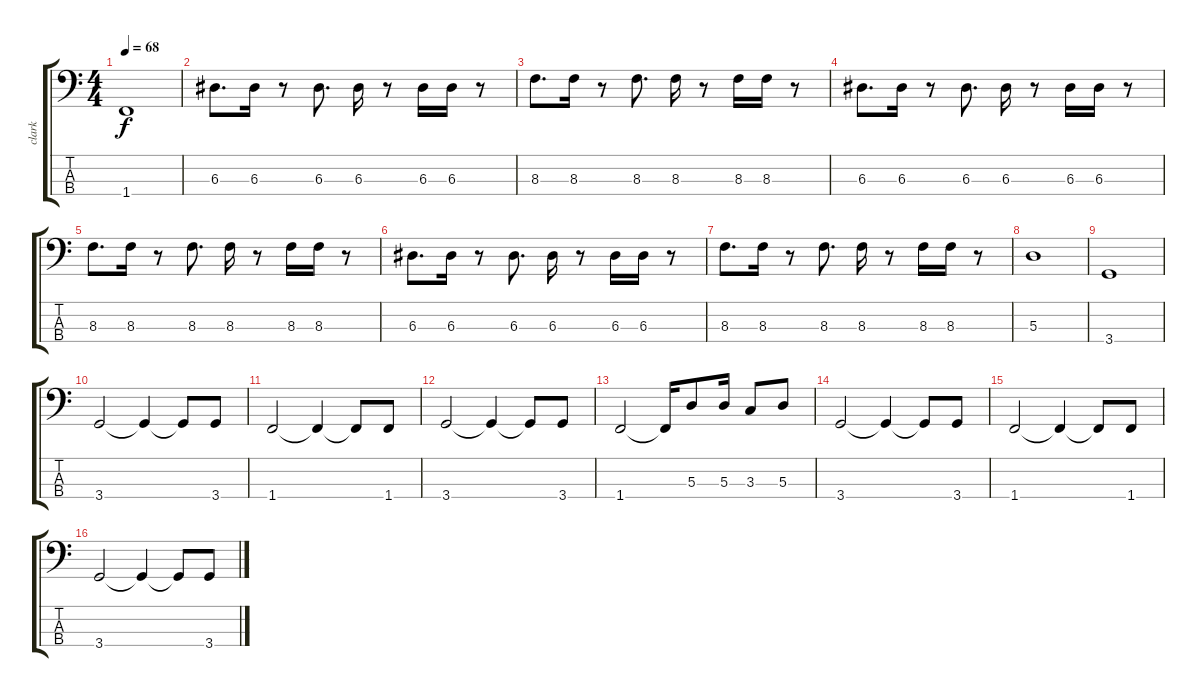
\track ("clark" "clark") {instrument electricbasspick}
\staff {score tabs}
\tuning (G2 D2 A1 E1) {hide}
\ts (4 4)
\tempo 68
\clef f4
\ks c
1.4.1{dy f} |
6.3.8{d} 6.3.16 r.8 6.3.8{d} 6.3.16 r.8 6.3.16 6.3.16 r.8 |
8.3.8{d} 8.3.16 r.8 8.3.8{d} 8.3.16 r.8 8.3.16 8.3.16 r.8 |
6.3.8{d} 6.3.16 r.8 6.3.8{d} 6.3.16 r.8 6.3.16 6.3.16 r.8 |
8.3.8{d} 8.3.16 r.8 8.3.8{d} 8.3.16 r.8 8.3.16 8.3.16 r.8 |
6.3.8{d} 6.3.16 r.8 6.3.8{d} 6.3.16 r.8 6.3.16 6.3.16 r.8 |
8.3.8{d} 8.3.16 r.8 8.3.8{d} 8.3.16 r.8 8.3.16 8.3.16 r.8 |
5.3.1 |
3.4.1 |
3.4.2 3.4{t}.4 3.4{t}.8 3.4.8 |
1.4.2 1.4{t}.4 1.4{t}.8 1.4.8 |
3.4.2 3.4{t}.4 3.4{t}.8 3.4.8 |
1.4.2 1.4{t}.16 5.3.8 5.3.16 3.3.8 5.3.8 |
3.4.2 3.4{t}.4 3.4{t}.8 3.4.8 |
1.4.2 1.4{t}.4 1.4{t}.8 1.4.8 |
3.4.2 3.4{t}.4 3.4{t}.8 3.4.8
